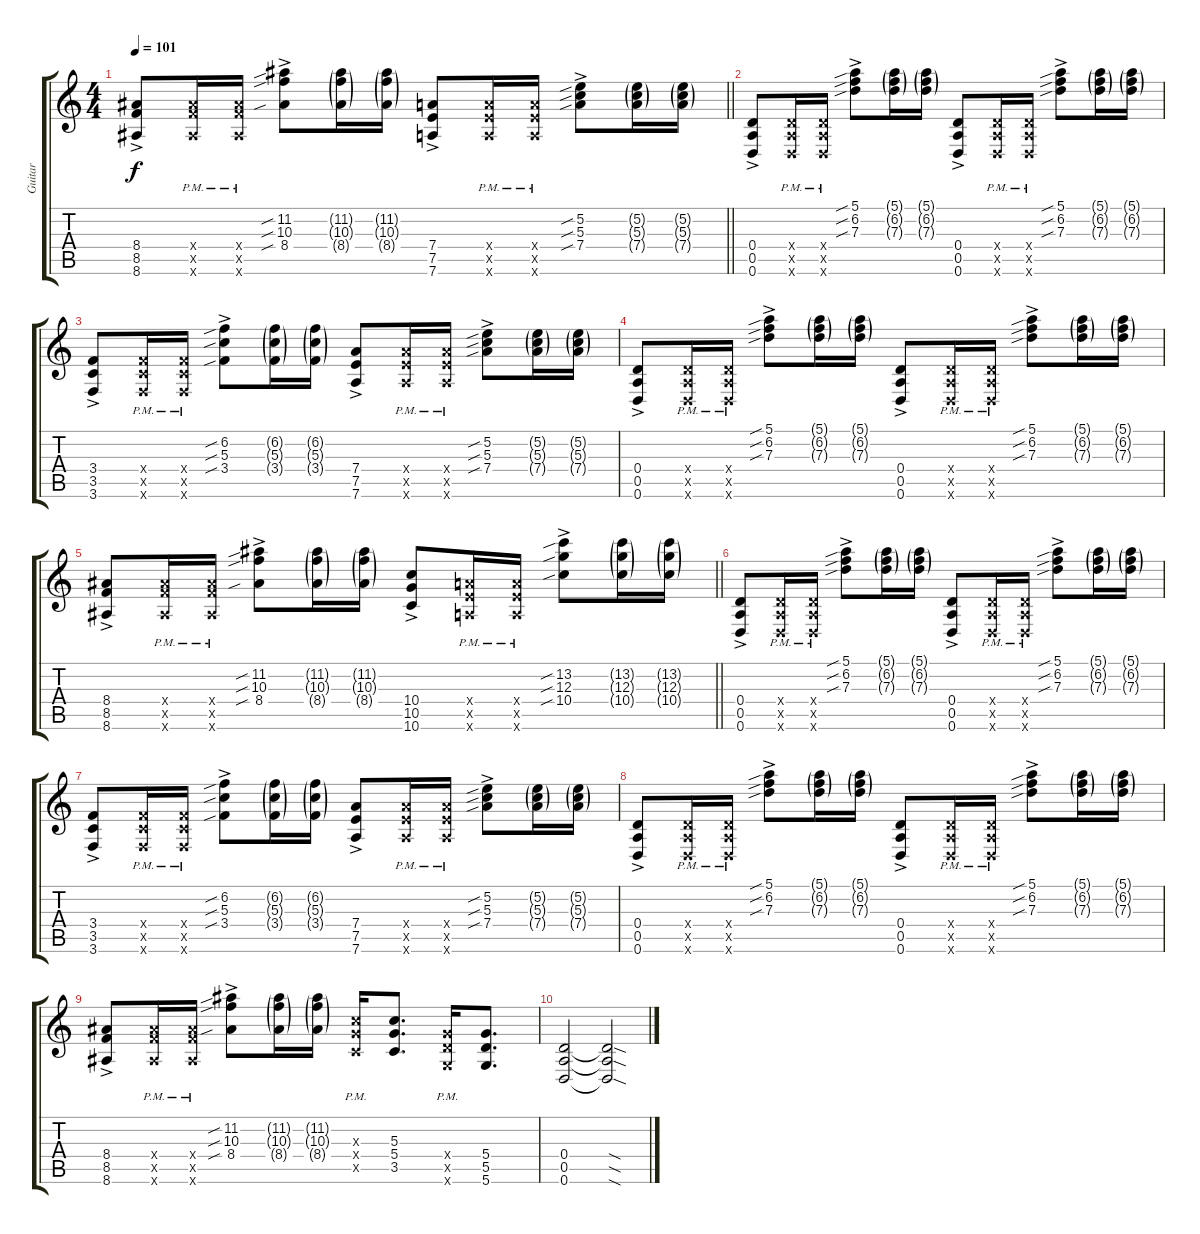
\track ("Guitar" "Guitar") {instrument distortionguitar}
\staff {score tabs}
\tuning (E4 B3 G3 D3 A2 D2) {hide}
\ts (4 4)
\tempo 101
\clef g2
\barLineRight lightlight
\ks c
(8.4{ac} 8.5{ac} 8.6{ac}).8{dy f} (8.4{x} 8.5{x} 8.6{pm x}).16 (8.4{pm x} 8.5{pm x} 8.6{pm x}).16 (11.2{sib ac} 10.3{sib ac} 8.4{sib}).8 (11.2{g} 10.3{g} 8.4{g}).16 (11.2{g} 10.3{g} 8.4{g}).16 (7.4{ac} 7.5{ac} 7.6{ac}).8 (7.4{x} 7.5{x} 7.6{pm x}).16 (7.4{pm x} 7.5{pm x} 7.6{pm x}).16 (5.2{sib ac} 5.3{sib ac} 7.4{sib}).8 (5.2{g} 5.3{g} 7.4{g}).16 (5.2{g} 5.3{g} 7.4{g}).16 |
(0.4{ac} 0.5{ac} 0.6{ac}).8 (0.4{x} 0.5{x} 0.6{pm x}).16 (0.4{pm x} 0.5{pm x} 0.6{pm x}).16 (5.1{sib ac} 6.2{sib ac} 7.3{sib ac}).8 (5.1{g} 6.2{g} 7.3{g}).16 (5.1{g} 6.2{g} 7.3{g}).16 (0.4{ac} 0.5{ac} 0.6{ac}).8 (0.4{x} 0.5{x} 0.6{pm x}).16 (0.4{pm x} 0.5{pm x} 0.6{pm x}).16 (5.1{sib ac} 6.2{sib ac} 7.3{sib ac}).8 (5.1{g} 6.2{g} 7.3{g}).16 (5.1{g} 6.2{g} 7.3{g}).16 |
(3.4{ac} 3.5{ac} 3.6{ac}).8 (3.4{x} 3.5{x} 3.6{pm x}).16 (3.4{pm x} 3.5{pm x} 3.6{pm x}).16 (6.2{sib ac} 5.3{sib ac} 3.4{sib}).8 (6.2{g} 5.3{g} 3.4{g}).16 (6.2{g} 5.3{g} 3.4{g}).16 (7.4{ac} 7.5{ac} 7.6{ac}).8 (7.4{x} 7.5{x} 7.6{pm x}).16 (7.4{pm x} 7.5{pm x} 7.6{pm x}).16 (5.2{sib ac} 5.3{sib ac} 7.4{sib}).8 (5.2{g} 5.3{g} 7.4{g}).16 (5.2{g} 5.3{g} 7.4{g}).16 |
(0.4{ac} 0.5{ac} 0.6{ac}).8 (0.4{x} 0.5{x} 0.6{pm x}).16 (0.4{pm x} 0.5{pm x} 0.6{pm x}).16 (5.1{sib ac} 6.2{sib ac} 7.3{sib ac}).8 (5.1{g} 6.2{g} 7.3{g}).16 (5.1{g} 6.2{g} 7.3{g}).16 (0.4{ac} 0.5{ac} 0.6{ac}).8 (0.4{x} 0.5{x} 0.6{pm x}).16 (0.4{pm x} 0.5{pm x} 0.6{pm x}).16 (5.1{sib ac} 6.2{sib ac} 7.3{sib ac}).8 (5.1{g} 6.2{g} 7.3{g}).16 (5.1{g} 6.2{g} 7.3{g}).16 |
\barLineRight lightlight
(8.4{ac} 8.5{ac} 8.6{ac}).8 (8.4{x} 8.5{x} 8.6{pm x}).16 (8.4{pm x} 8.5{pm x} 8.6{pm x}).16 (11.2{sib ac} 10.3{sib ac} 8.4{sib}).8 (11.2{g} 10.3{g} 8.4{g}).16 (11.2{g} 10.3{g} 8.4{g}).16 (10.4{ac} 10.5{ac} 10.6{ac}).8 (7.4{x} 7.5{x} 7.6{pm x}).16 (7.4{pm x} 7.5{pm x} 7.6{pm x}).16 (13.2{sib ac} 12.3{sib ac} 10.4{sib}).8 (13.2{g} 12.3{g} 10.4{g}).16 (13.2{g} 12.3{g} 10.4{g}).16 |
(0.4{ac} 0.5{ac} 0.6{ac}).8 (0.4{x} 0.5{x} 0.6{pm x}).16 (0.4{pm x} 0.5{pm x} 0.6{pm x}).16 (5.1{sib ac} 6.2{sib ac} 7.3{sib ac}).8 (5.1{g} 6.2{g} 7.3{g}).16 (5.1{g} 6.2{g} 7.3{g}).16 (0.4{ac} 0.5{ac} 0.6{ac}).8 (0.4{x} 0.5{x} 0.6{pm x}).16 (0.4{pm x} 0.5{pm x} 0.6{pm x}).16 (5.1{sib ac} 6.2{sib ac} 7.3{sib ac}).8 (5.1{g} 6.2{g} 7.3{g}).16 (5.1{g} 6.2{g} 7.3{g}).16 |
(3.4{ac} 3.5{ac} 3.6{ac}).8 (3.4{x} 3.5{x} 3.6{pm x}).16 (3.4{pm x} 3.5{pm x} 3.6{pm x}).16 (6.2{sib ac} 5.3{sib ac} 3.4{sib}).8 (6.2{g} 5.3{g} 3.4{g}).16 (6.2{g} 5.3{g} 3.4{g}).16 (7.4{ac} 7.5{ac} 7.6{ac}).8 (7.4{x} 7.5{x} 7.6{pm x}).16 (7.4{pm x} 7.5{pm x} 7.6{pm x}).16 (5.2{sib ac} 5.3{sib ac} 7.4{sib}).8 (5.2{g} 5.3{g} 7.4{g}).16 (5.2{g} 5.3{g} 7.4{g}).16 |
(0.4{ac} 0.5{ac} 0.6{ac}).8 (0.4{x} 0.5{x} 0.6{pm x}).16 (0.4{pm x} 0.5{pm x} 0.6{pm x}).16 (5.1{sib ac} 6.2{sib ac} 7.3{sib ac}).8 (5.1{g} 6.2{g} 7.3{g}).16 (5.1{g} 6.2{g} 7.3{g}).16 (0.4{ac} 0.5{ac} 0.6{ac}).8 (0.4{x} 0.5{x} 0.6{pm x}).16 (0.4{pm x} 0.5{pm x} 0.6{pm x}).16 (5.1{sib ac} 6.2{sib ac} 7.3{sib ac}).8 (5.1{g} 6.2{g} 7.3{g}).16 (5.1{g} 6.2{g} 7.3{g}).16 |
(8.4{ac} 8.5{ac} 8.6{ac}).8 (8.4{x} 8.5{x} 8.6{pm x}).16 (8.4{pm x} 8.5{pm x} 8.6{pm x}).16 (11.2{sib ac} 10.3{sib ac} 8.4{sib}).8 (11.2{g} 10.3{g} 8.4{g}).16 (11.2{g} 10.3{g} 8.4{g}).16 (5.3{pm x} 5.4{pm x} 3.5{pm x}).16 (5.3 5.4 3.5).8{d} (5.4{pm x} 5.5{pm x} 5.6{pm x}).16 (5.4 5.5 5.6).8{d} |
(0.4 0.5 0.6).2 (0.4{sod t} 0.5{sod t} 0.6{sod t}).2
